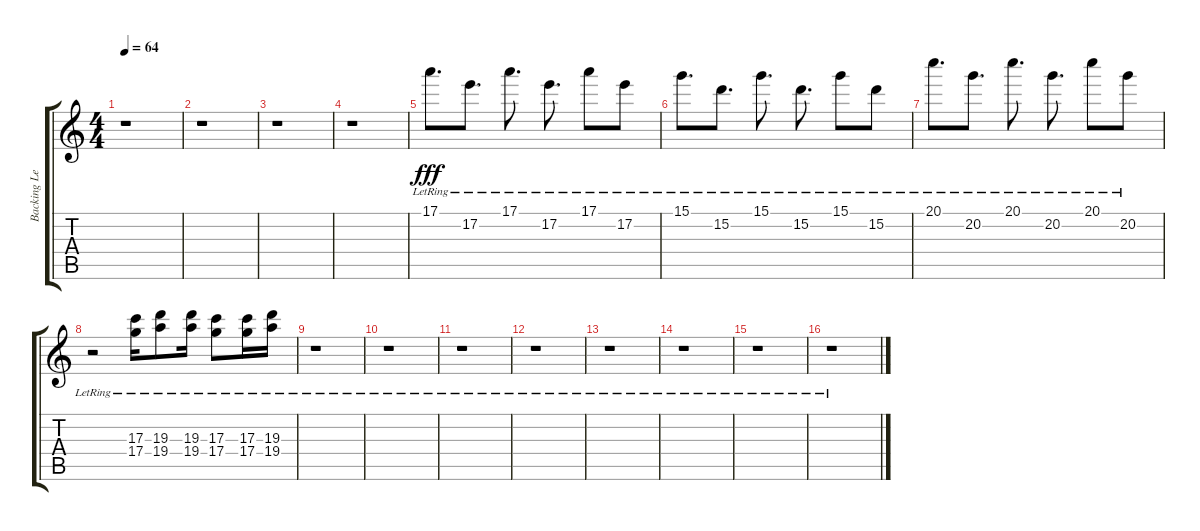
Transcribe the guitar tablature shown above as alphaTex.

\track ("Backing Lead Guitar" "Backing Le") {instrument acousticguitarsteel}
\staff {score tabs}
\tuning (E4 B3 G3 D3 A2 E2) {hide}
\ts (4 4)
\tempo 64
\clef g2
\ks c
r.1{dy fff} |
r.1 |
r.1 |
r.1 |
17.1{lr}.8{d} 17.2{lr}.8{d} 17.1{lr}.8{d} 17.2{lr}.8{d} 17.1{lr}.8 17.2{lr}.8 |
15.1{lr}.8{d} 15.2{lr}.8{d} 15.1{lr}.8{d} 15.2{lr}.8{d} 15.1{lr}.8 15.2{lr}.8 |
20.1{lr}.8{d} 20.2{lr}.8{d} 20.1{lr}.8{d} 20.2{lr}.8{d} 20.1{lr}.8 20.2{lr}.8 |
r.2 (17.3{lr} 17.4{lr}).16 (19.3{lr} 19.4{lr}).8 (19.3{lr} 19.4{lr}).16 (17.3{lr} 17.4{lr}).8 (17.3{lr} 17.4{lr}).16 (19.3{lr} 19.4{lr}).16 |
r.1 |
r.1 |
r.1 |
r.1 |
r.1 |
r.1 |
r.1 |
r.1
